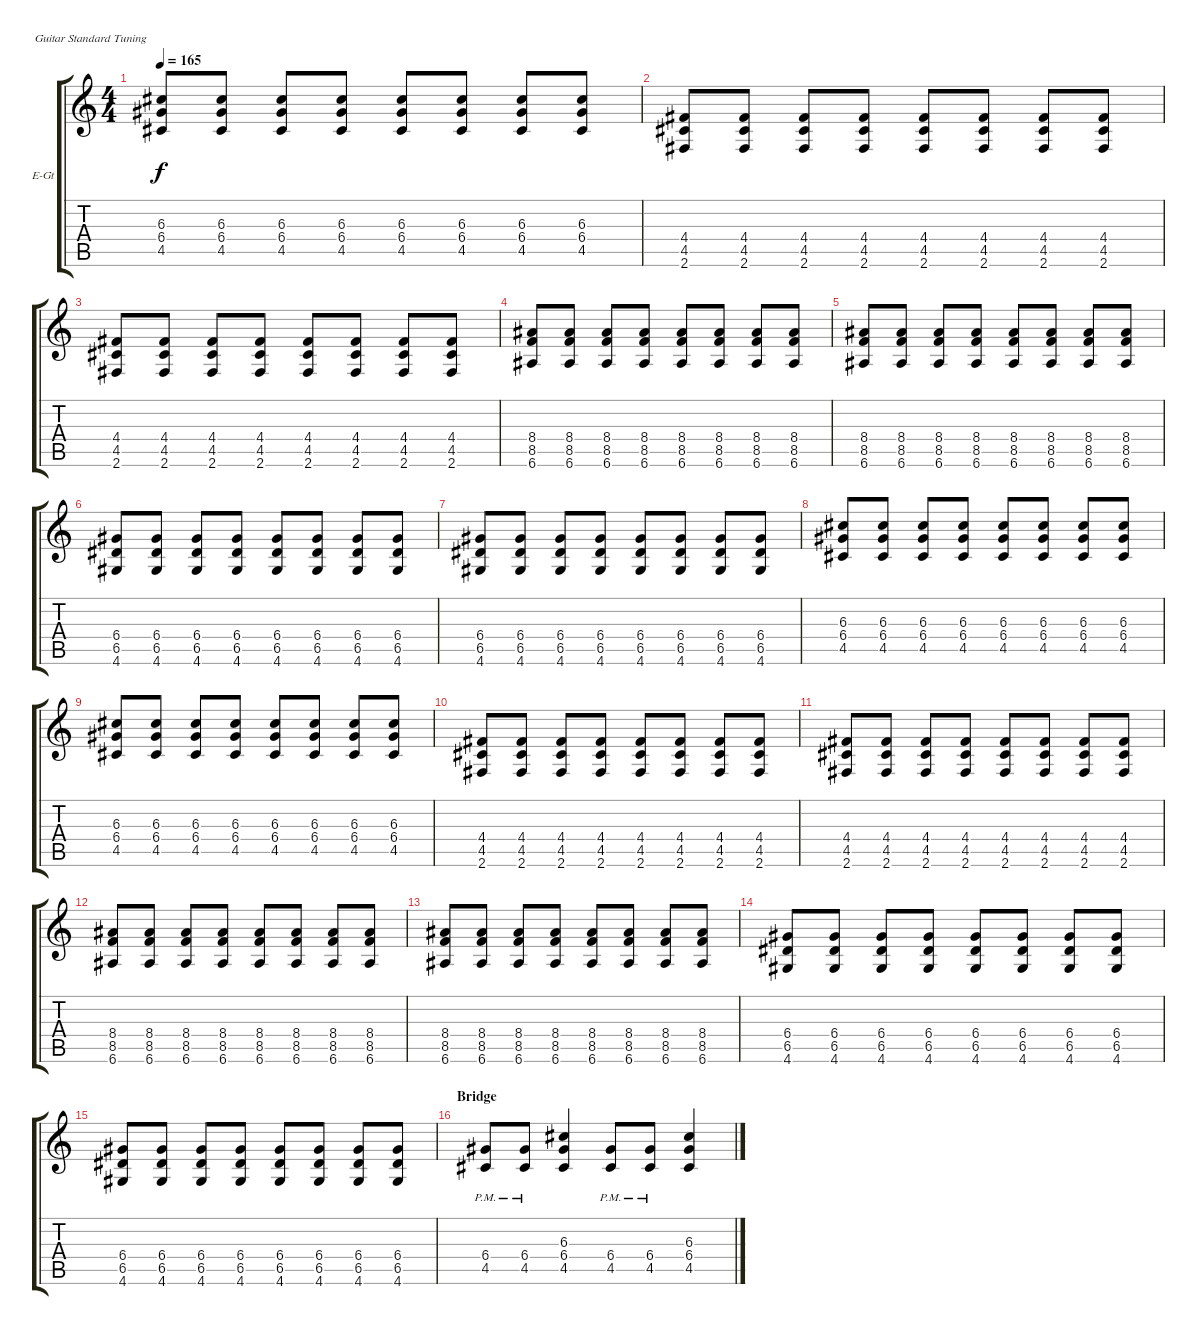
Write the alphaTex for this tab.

\defaultSystemsLayout 4
\bracketExtendMode groupsimilarinstruments
\firstSystemTrackNameOrientation horizontal
\otherSystemsTrackNameOrientation horizontal
\track ("Erick" "E-Gt") {instrument distortionguitar}
\staff {score tabs}
\tuning (E4 B3 G3 D3 A2 E2)
\ts (4 4)
\tempo 165
\clef g2
\ks c
(4.5 6.4 6.3).8{dy f} (4.5 6.4 6.3).8 (4.5 6.4 6.3).8 (4.5 6.4 6.3).8 (4.5 6.4 6.3).8 (4.5 6.4 6.3).8 (4.5 6.4 6.3).8 (4.5 6.4 6.3).8 |
(2.6 4.5 4.4).8 (2.6 4.5 4.4).8 (2.6 4.5 4.4).8 (2.6 4.5 4.4).8 (2.6 4.5 4.4).8 (2.6 4.5 4.4).8 (2.6 4.5 4.4).8 (2.6 4.5 4.4).8 |
(2.6 4.5 4.4).8 (2.6 4.5 4.4).8 (2.6 4.5 4.4).8 (2.6 4.5 4.4).8 (2.6 4.5 4.4).8 (2.6 4.5 4.4).8 (2.6 4.5 4.4).8 (2.6 4.5 4.4).8 |
(6.6 8.5 8.4).8 (6.6 8.5 8.4).8 (6.6 8.5 8.4).8 (6.6 8.5 8.4).8 (6.6 8.5 8.4).8 (6.6 8.5 8.4).8 (6.6 8.5 8.4).8 (6.6 8.5 8.4).8 |
(6.6 8.5 8.4).8 (6.6 8.5 8.4).8 (6.6 8.5 8.4).8 (6.6 8.5 8.4).8 (6.6 8.5 8.4).8 (6.6 8.5 8.4).8 (6.6 8.5 8.4).8 (6.6 8.5 8.4).8 |
(4.6 6.5 6.4).8 (4.6 6.5 6.4).8 (4.6 6.5 6.4).8 (4.6 6.5 6.4).8 (4.6 6.5 6.4).8 (4.6 6.5 6.4).8 (4.6 6.5 6.4).8 (4.6 6.5 6.4).8 |
(4.6 6.5 6.4).8 (4.6 6.5 6.4).8 (4.6 6.5 6.4).8 (4.6 6.5 6.4).8 (4.6 6.5 6.4).8 (4.6 6.5 6.4).8 (4.6 6.5 6.4).8 (4.6 6.5 6.4).8 |
(4.5 6.4 6.3).8 (4.5 6.4 6.3).8 (4.5 6.4 6.3).8 (4.5 6.4 6.3).8 (4.5 6.4 6.3).8 (4.5 6.4 6.3).8 (4.5 6.4 6.3).8 (4.5 6.4 6.3).8 |
(4.5 6.4 6.3).8 (4.5 6.4 6.3).8 (4.5 6.4 6.3).8 (4.5 6.4 6.3).8 (4.5 6.4 6.3).8 (4.5 6.4 6.3).8 (4.5 6.4 6.3).8 (4.5 6.4 6.3).8 |
(2.6 4.5 4.4).8 (2.6 4.5 4.4).8 (2.6 4.5 4.4).8 (2.6 4.5 4.4).8 (2.6 4.5 4.4).8 (2.6 4.5 4.4).8 (2.6 4.5 4.4).8 (2.6 4.5 4.4).8 |
(2.6 4.5 4.4).8 (2.6 4.5 4.4).8 (2.6 4.5 4.4).8 (2.6 4.5 4.4).8 (2.6 4.5 4.4).8 (2.6 4.5 4.4).8 (2.6 4.5 4.4).8 (2.6 4.5 4.4).8 |
(6.6 8.5 8.4).8 (6.6 8.5 8.4).8 (6.6 8.5 8.4).8 (6.6 8.5 8.4).8 (6.6 8.5 8.4).8 (6.6 8.5 8.4).8 (6.6 8.5 8.4).8 (6.6 8.5 8.4).8 |
(6.6 8.5 8.4).8 (6.6 8.5 8.4).8 (6.6 8.5 8.4).8 (6.6 8.5 8.4).8 (6.6 8.5 8.4).8 (6.6 8.5 8.4).8 (6.6 8.5 8.4).8 (6.6 8.5 8.4).8 |
(4.6 6.5 6.4).8 (4.6 6.5 6.4).8 (4.6 6.5 6.4).8 (4.6 6.5 6.4).8 (4.6 6.5 6.4).8 (4.6 6.5 6.4).8 (4.6 6.5 6.4).8 (4.6 6.5 6.4).8 |
(4.6 6.5 6.4).8 (4.6 6.5 6.4).8 (4.6 6.5 6.4).8 (4.6 6.5 6.4).8 (4.6 6.5 6.4).8 (4.6 6.5 6.4).8 (4.6 6.5 6.4).8 (4.6 6.5 6.4).8 |
\section ("" "Bridge")
(4.5{pm} 6.4{pm}).8 (4.5{pm} 6.4{pm}).8 (4.5 6.4 6.3).4 (4.5{pm} 6.4{pm}).8 (4.5{pm} 6.4{pm}).8 (4.5 6.4 6.3).4
